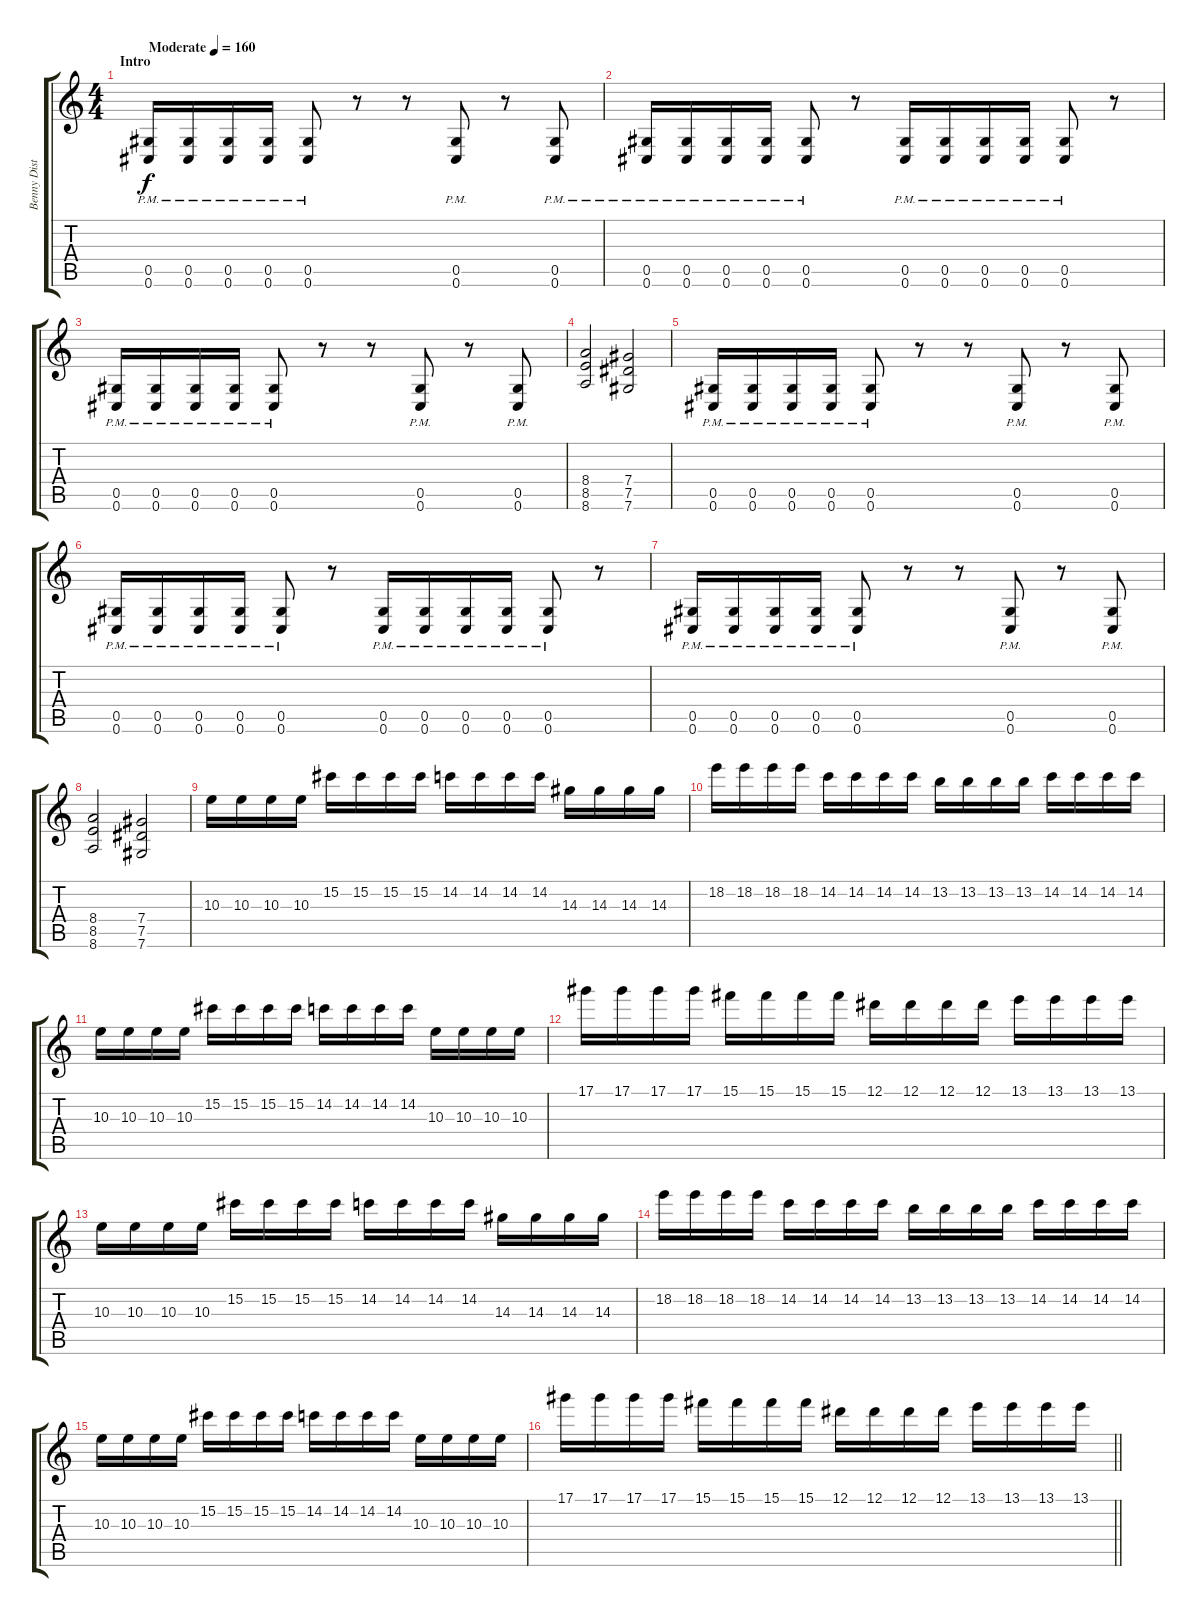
\track ("Benny Distortion" "Benny Dist") {instrument distortionguitar}
\staff {score tabs}
\tuning (Eb4 Bb3 Gb3 Db3 Ab2 Db2) {hide}
\ts (4 4)
\section ("" "Intro")
\tempo (160 "Moderate")
\clef g2
\ks c
(0.5{pm} 0.6{pm}).16{dy f instrument distortionguitar} (0.5{pm} 0.6{pm}).16 (0.5{pm} 0.6{pm}).16 (0.5{pm} 0.6{pm}).16 (0.5{pm} 0.6{pm}).8 r.8 r.8 (0.5{pm} 0.6{pm}).8 r.8 (0.5{pm} 0.6{pm}).8 |
(0.5{pm} 0.6{pm}).16 (0.5{pm} 0.6{pm}).16 (0.5{pm} 0.6{pm}).16 (0.5{pm} 0.6{pm}).16 (0.5{pm} 0.6{pm}).8 r.8 (0.5{pm} 0.6{pm}).16 (0.5{pm} 0.6{pm}).16 (0.5{pm} 0.6{pm}).16 (0.5{pm} 0.6{pm}).16 (0.5{pm} 0.6{pm}).8 r.8 |
(0.5{pm} 0.6{pm}).16 (0.5{pm} 0.6{pm}).16 (0.5{pm} 0.6{pm}).16 (0.5{pm} 0.6{pm}).16 (0.5{pm} 0.6{pm}).8 r.8 r.8 (0.5{pm} 0.6{pm}).8 r.8 (0.5{pm} 0.6{pm}).8 |
(8.4 8.5 8.6).2 (7.4 7.5 7.6).2 |
(0.5{pm} 0.6{pm}).16 (0.5{pm} 0.6{pm}).16 (0.5{pm} 0.6{pm}).16 (0.5{pm} 0.6{pm}).16 (0.5{pm} 0.6{pm}).8 r.8 r.8 (0.5{pm} 0.6{pm}).8 r.8 (0.5{pm} 0.6{pm}).8 |
(0.5{pm} 0.6{pm}).16 (0.5{pm} 0.6{pm}).16 (0.5{pm} 0.6{pm}).16 (0.5{pm} 0.6{pm}).16 (0.5{pm} 0.6{pm}).8 r.8 (0.5{pm} 0.6{pm}).16 (0.5{pm} 0.6{pm}).16 (0.5{pm} 0.6{pm}).16 (0.5{pm} 0.6{pm}).16 (0.5{pm} 0.6{pm}).8 r.8 |
(0.5{pm} 0.6{pm}).16 (0.5{pm} 0.6{pm}).16 (0.5{pm} 0.6{pm}).16 (0.5{pm} 0.6{pm}).16 (0.5{pm} 0.6{pm}).8 r.8 r.8 (0.5{pm} 0.6{pm}).8 r.8 (0.5{pm} 0.6{pm}).8 |
(8.4 8.5 8.6).2 (7.4 7.5 7.6).2 |
10.3.16 10.3.16 10.3.16 10.3.16 15.2.16 15.2.16 15.2.16 15.2.16 14.2.16 14.2.16 14.2.16 14.2.16 14.3.16 14.3.16 14.3.16 14.3.16 |
18.2.16 18.2.16 18.2.16 18.2.16 14.2.16 14.2.16 14.2.16 14.2.16 13.2.16 13.2.16 13.2.16 13.2.16 14.2.16 14.2.16 14.2.16 14.2.16 |
10.3.16 10.3.16 10.3.16 10.3.16 15.2.16 15.2.16 15.2.16 15.2.16 14.2.16 14.2.16 14.2.16 14.2.16 10.3.16 10.3.16 10.3.16 10.3.16 |
17.1.16 17.1.16 17.1.16 17.1.16 15.1.16 15.1.16 15.1.16 15.1.16 12.1.16 12.1.16 12.1.16 12.1.16 13.1.16 13.1.16 13.1.16 13.1.16 |
10.3.16 10.3.16 10.3.16 10.3.16 15.2.16 15.2.16 15.2.16 15.2.16 14.2.16 14.2.16 14.2.16 14.2.16 14.3.16 14.3.16 14.3.16 14.3.16 |
18.2.16 18.2.16 18.2.16 18.2.16 14.2.16 14.2.16 14.2.16 14.2.16 13.2.16 13.2.16 13.2.16 13.2.16 14.2.16 14.2.16 14.2.16 14.2.16 |
10.3.16 10.3.16 10.3.16 10.3.16 15.2.16 15.2.16 15.2.16 15.2.16 14.2.16 14.2.16 14.2.16 14.2.16 10.3.16 10.3.16 10.3.16 10.3.16 |
\barLineRight lightlight
17.1.16 17.1.16 17.1.16 17.1.16 15.1.16 15.1.16 15.1.16 15.1.16 12.1.16 12.1.16 12.1.16 12.1.16 13.1.16 13.1.16 13.1.16 13.1.16
